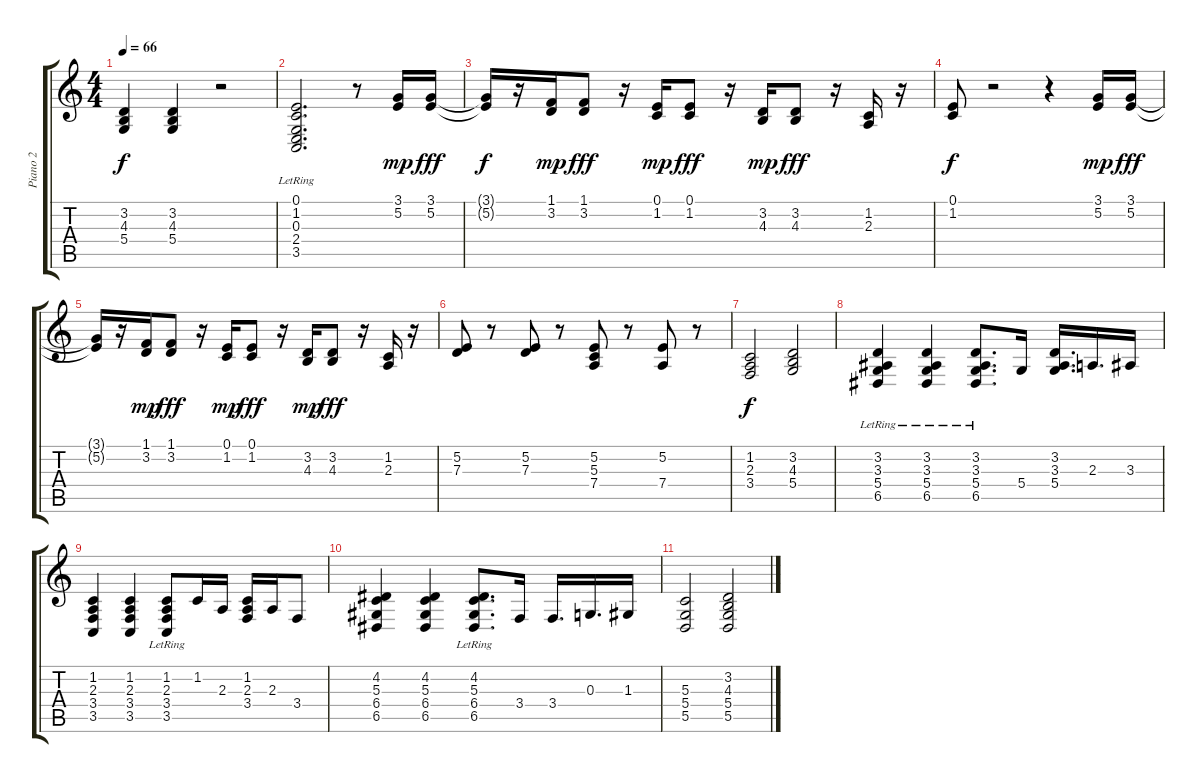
\track ("Piano 2" "Piano 2") {instrument pad1newage}
\staff {score tabs}
\tuning (E4 B3 G3 D3 A2 E2) {hide}
\ts (4 4)
\tempo 66
\clef g2
\ks c
(3.2 4.3 5.4).4{dy f} (3.2 4.3 5.4).4 r.2 |
(0.1{lr} 1.2{lr} 0.3{lr} 2.4{lr} 3.5{lr}).2{d} r.8 (3.1 5.2).16{dy mp} (3.1 5.2).16{dy fff} |
(3.1{t} 5.2{t}).16{dy f} r.16 (1.1 3.2).16{dy mp} (1.1 3.2).8{dy fff} r.16 (0.1 1.2).16{dy mp} (0.1 1.2).8{dy fff} r.16 (3.2 4.3).16{dy mp} (3.2 4.3).8{dy fff} r.16 (1.2 2.3).16 r.16 |
(0.1 1.2).8{dy f} r.2 r.4 (3.1 5.2).16{dy mp} (3.1 5.2).16{dy fff} |
(3.1{t} 5.2{t}).16 r.16 (1.1 3.2).16{dy mp} (1.1 3.2).8{dy fff} r.16 (0.1 1.2).16{dy mp} (0.1 1.2).8{dy fff} r.16 (3.2 4.3).16{dy mp} (3.2 4.3).8{dy fff} r.16 (1.2 2.3).16 r.16 |
(5.2 7.3).8 r.8 (5.2 7.3).8 r.8 (5.2 5.3 7.4).8 r.8 (5.2 7.4).8 r.8 |
(1.2 2.3 3.4).2{dy f} (3.2 4.3 5.4).2 |
(3.2{lr} 3.3{lr} 5.4{lr} 6.5{lr}).4 (3.2{lr} 3.3{lr} 5.4{lr} 6.5{lr}).4 (3.2{lr} 3.3{lr} 5.4{lr} 6.5{lr}).8{d} 5.4.16 (3.2 3.3 5.4).16{d} 2.3.16{d} 3.3.16 |
(1.2 2.3 3.4 3.5).4 (1.2 2.3 3.4 3.5).4 (1.2{lr} 2.3{lr} 3.4{lr} 3.5{lr}).8 1.2.16 2.3.16 (1.2 2.3 3.4).16 2.3.16 3.4.8 |
(4.2 5.3 6.4 6.5).4 (4.2 5.3 6.4 6.5).4 (4.2{lr} 5.3{lr} 6.4{lr} 6.5{lr}).8{d} 3.4.16 3.4.16{d} 0.3.16{d} 1.3.16 |
(5.3 5.4 5.5).2 (3.2 4.3 5.4 5.5).2
